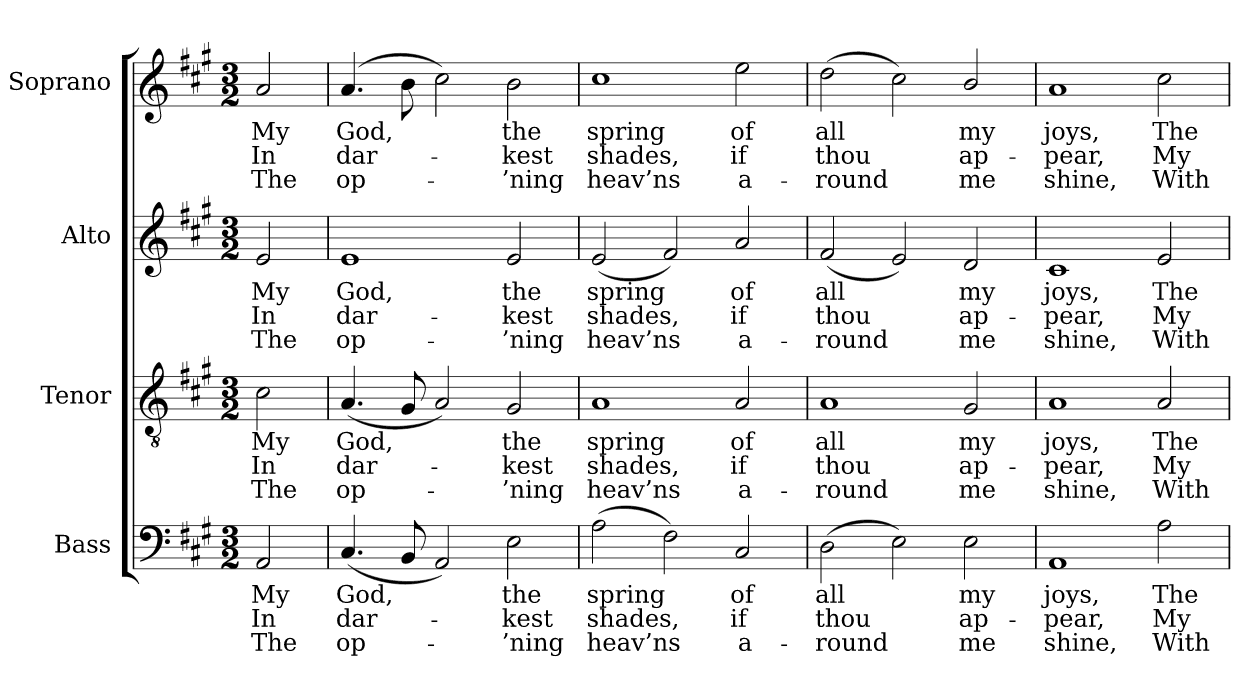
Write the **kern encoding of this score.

**kern	**text	**text	**text	**kern	**text	**text	**text	**kern	**text	**text	**text	**kern	**text	**text	**text
*part4	*part4	*part4	*part4	*part3	*part3	*part3	*part3	*part2	*part2	*part2	*part2	*part1	*part1	*part1	*part1
*staff4	*staff4	*staff4	*staff4	*staff3	*staff3	*staff3	*staff3	*staff2	*staff2	*staff2	*staff2	*staff1	*staff1	*staff1	*staff1
*I"Bass	*	*	*	*I"Tenor	*	*	*	*I"Alto	*	*	*	*I"Soprano	*	*	*
*I'B.	*	*	*	*I'T.	*	*	*	*I'A.	*	*	*	*I'S.	*	*	*
!!LO:PB:g=z
*clefF4	*	*	*	*clefGv2	*	*	*	*clefG2	*	*	*	*clefG2	*	*	*
*	*	*	*	*ITrd7c12	*	*	*	*	*	*	*	*	*	*	*
*k[f#c#g#]	*	*	*	*k[f#c#g#]	*	*	*	*k[f#c#g#]	*	*	*	*k[f#c#g#]	*	*	*
*A:	*	*	*	*A:	*	*	*	*A:	*	*	*	*A:	*	*	*
*M3/2	*	*	*	*M3/2	*	*	*	*M3/2	*	*	*	*M3/2	*	*	*
=	=	=	=	=	=	=	=	=	=	=	=	=	=	=	=
!	!LO:LY:b:color=#000000	!LO:LY:b:color=#000000	!LO:LY:b:color=#000000	!	!	!	!	!	!	!	!	!	!	!	!
!	!	!	!	!	!LO:LY:b:color=#000000	!LO:LY:b:color=#000000	!LO:LY:b:color=#000000	!	!	!	!	!	!	!	!
!	!	!	!	!	!	!	!	!	!LO:LY:b:color=#000000	!LO:LY:b:color=#000000	!LO:LY:b:color=#000000	!	!	!	!
!	!	!	!	!	!	!	!	!	!	!	!	!	!LO:LY:b:color=#000000	!LO:LY:b:color=#000000	!LO:LY:b:color=#000000
2AAi/	My	In	The	2C#i\	My	In	The	2ei/	My	In	The	2ai/	My	In	The
=1	=1	=1	=1	=1	=1	=1	=1	=1	=1	=1	=1	=1	=1	=1	=1
!	!LO:LY:b:color=#000000	!LO:LY:b:color=#000000	!LO:LY:b:color=#000000	!	!	!	!	!	!	!	!	!	!	!	!
!	!	!	!	!	!LO:LY:b:color=#000000	!LO:LY:b:color=#000000	!LO:LY:b:color=#000000	!	!	!	!	!	!	!	!
!	!	!	!	!	!	!	!	!	!LO:LY:b:color=#000000	!LO:LY:b:color=#000000	!LO:LY:b:color=#000000	!	!	!	!
!	!	!	!	!	!	!	!	!	!	!	!	!	!LO:LY:b:color=#000000	!LO:LY:b:color=#000000	!LO:LY:b:color=#000000
(4.C#i/	God,	dar-	op-	(4.AAi/	God,	dar-	op-	1ei	God,	dar-	op-	(4.ai/	God,	dar-	op-
8BBi/	.	.	.	8GG#i/	.	.	.	.	.	.	.	8bi\	.	.	.
2AAi/)	.	.	.	2AAi/)	.	.	.	.	.	.	.	2cc#i\)	.	.	.
!	!LO:LY:b:color=#000000	!LO:LY:b:color=#000000	!LO:LY:b:color=#000000	!	!	!	!	!	!	!	!	!	!	!	!
!	!	!	!	!	!LO:LY:b:color=#000000	!LO:LY:b:color=#000000	!LO:LY:b:color=#000000	!	!	!	!	!	!	!	!
!	!	!	!	!	!	!	!	!	!LO:LY:b:color=#000000	!LO:LY:b:color=#000000	!LO:LY:b:color=#000000	!	!	!	!
!	!	!	!	!	!	!	!	!	!	!	!	!	!LO:LY:b:color=#000000	!LO:LY:b:color=#000000	!LO:LY:b:color=#000000
2Ei\	the	-kest	-’ning	2GG#i/	the	-kest	-’ning	2ei/	the	-kest	-’ning	2bi\	the	-kest	-’ning
=2	=2	=2	=2	=2	=2	=2	=2	=2	=2	=2	=2	=2	=2	=2	=2
!	!LO:LY:b:color=#000000	!LO:LY:b:color=#000000	!LO:LY:b:color=#000000	!	!	!	!	!	!	!	!	!	!	!	!
!	!	!	!	!	!LO:LY:b:color=#000000	!LO:LY:b:color=#000000	!LO:LY:b:color=#000000	!	!	!	!	!	!	!	!
!	!	!	!	!	!	!	!	!	!LO:LY:b:color=#000000	!LO:LY:b:color=#000000	!LO:LY:b:color=#000000	!	!	!	!
!	!	!	!	!	!	!	!	!	!	!	!	!	!LO:LY:b:color=#000000	!LO:LY:b:color=#000000	!LO:LY:b:color=#000000
(2Ai\	spring	shades,	heav’ns	1AAi	spring	shades,	heav’ns	(2ei/	spring	shades,	heav’ns	1cc#i	spring	shades,	heav’ns
2F#i\)	.	.	.	.	.	.	.	2f#i/)	.	.	.	.	.	.	.
!	!LO:LY:b:color=#000000	!LO:LY:b:color=#000000	!LO:LY:b:color=#000000	!	!	!	!	!	!	!	!	!	!	!	!
!	!	!	!	!	!LO:LY:b:color=#000000	!LO:LY:b:color=#000000	!LO:LY:b:color=#000000	!	!	!	!	!	!	!	!
!	!	!	!	!	!	!	!	!	!LO:LY:b:color=#000000	!LO:LY:b:color=#000000	!LO:LY:b:color=#000000	!	!	!	!
!	!	!	!	!	!	!	!	!	!	!	!	!	!LO:LY:b:color=#000000	!LO:LY:b:color=#000000	!LO:LY:b:color=#000000
2C#i/	of	if	a-	2AAi/	of	if	a-	2ai/	of	if	a-	2eei\	of	if	a-
=3	=3	=3	=3	=3	=3	=3	=3	=3	=3	=3	=3	=3	=3	=3	=3
!	!LO:LY:b:color=#000000	!LO:LY:b:color=#000000	!LO:LY:b:color=#000000	!	!	!	!	!	!	!	!	!	!	!	!
!	!	!	!	!	!LO:LY:b:color=#000000	!LO:LY:b:color=#000000	!LO:LY:b:color=#000000	!	!	!	!	!	!	!	!
!	!	!	!	!	!	!	!	!	!LO:LY:b:color=#000000	!LO:LY:b:color=#000000	!LO:LY:b:color=#000000	!	!	!	!
!	!	!	!	!	!	!	!	!	!	!	!	!	!LO:LY:b:color=#000000	!LO:LY:b:color=#000000	!LO:LY:b:color=#000000
(2Di\	all	thou	-round	1AAi	all	thou	-round	(2f#i/	all	thou	-round	(2ddi\	all	thou	-round
2Ei\)	.	.	.	.	.	.	.	2ei/)	.	.	.	2cc#i\)	.	.	.
!	!LO:LY:b:color=#000000	!LO:LY:b:color=#000000	!LO:LY:b:color=#000000	!	!	!	!	!	!	!	!	!	!	!	!
!	!	!	!	!	!LO:LY:b:color=#000000	!LO:LY:b:color=#000000	!LO:LY:b:color=#000000	!	!	!	!	!	!	!	!
!	!	!	!	!	!	!	!	!	!LO:LY:b:color=#000000	!LO:LY:b:color=#000000	!LO:LY:b:color=#000000	!	!	!	!
!	!	!	!	!	!	!	!	!	!	!	!	!	!LO:LY:b:color=#000000	!LO:LY:b:color=#000000	!LO:LY:b:color=#000000
2Ei\	my	ap-	me	2GG#i/	my	ap-	me	2di/	my	ap-	me	2bi/	my	ap-	me
=4	=4	=4	=4	=4	=4	=4	=4	=4	=4	=4	=4	=4	=4	=4	=4
!	!LO:LY:b:color=#000000	!LO:LY:b:color=#000000	!LO:LY:b:color=#000000	!	!	!	!	!	!	!	!	!	!	!	!
!	!	!	!	!	!LO:LY:b:color=#000000	!LO:LY:b:color=#000000	!LO:LY:b:color=#000000	!	!	!	!	!	!	!	!
!	!	!	!	!	!	!	!	!	!LO:LY:b:color=#000000	!LO:LY:b:color=#000000	!LO:LY:b:color=#000000	!	!	!	!
!	!	!	!	!	!	!	!	!	!	!	!	!	!LO:LY:b:color=#000000	!LO:LY:b:color=#000000	!LO:LY:b:color=#000000
1AAi	joys,	-pear,	shine,	1AAi	joys,	-pear,	shine,	1c#i	joys,	-pear,	shine,	1ai	joys,	-pear,	shine,
!	!LO:LY:b:color=#000000	!LO:LY:b:color=#000000	!LO:LY:b:color=#000000	!	!	!	!	!	!	!	!	!	!	!	!
!	!	!	!	!	!LO:LY:b:color=#000000	!LO:LY:b:color=#000000	!LO:LY:b:color=#000000	!	!	!	!	!	!	!	!
!	!	!	!	!	!	!	!	!	!LO:LY:b:color=#000000	!LO:LY:b:color=#000000	!LO:LY:b:color=#000000	!	!	!	!
!	!	!	!	!	!	!	!	!	!	!	!	!	!LO:LY:b:color=#000000	!LO:LY:b:color=#000000	!LO:LY:b:color=#000000
2Ai\	The	My	With	2AAi/	The	My	With	2ei/	The	My	With	2cc#i\	The	My	With
=	=	=	=	=	=	=	=	=	=	=	=	=	=	=	=
*-	*-	*-	*-	*-	*-	*-	*-	*-	*-	*-	*-	*-	*-	*-	*-
